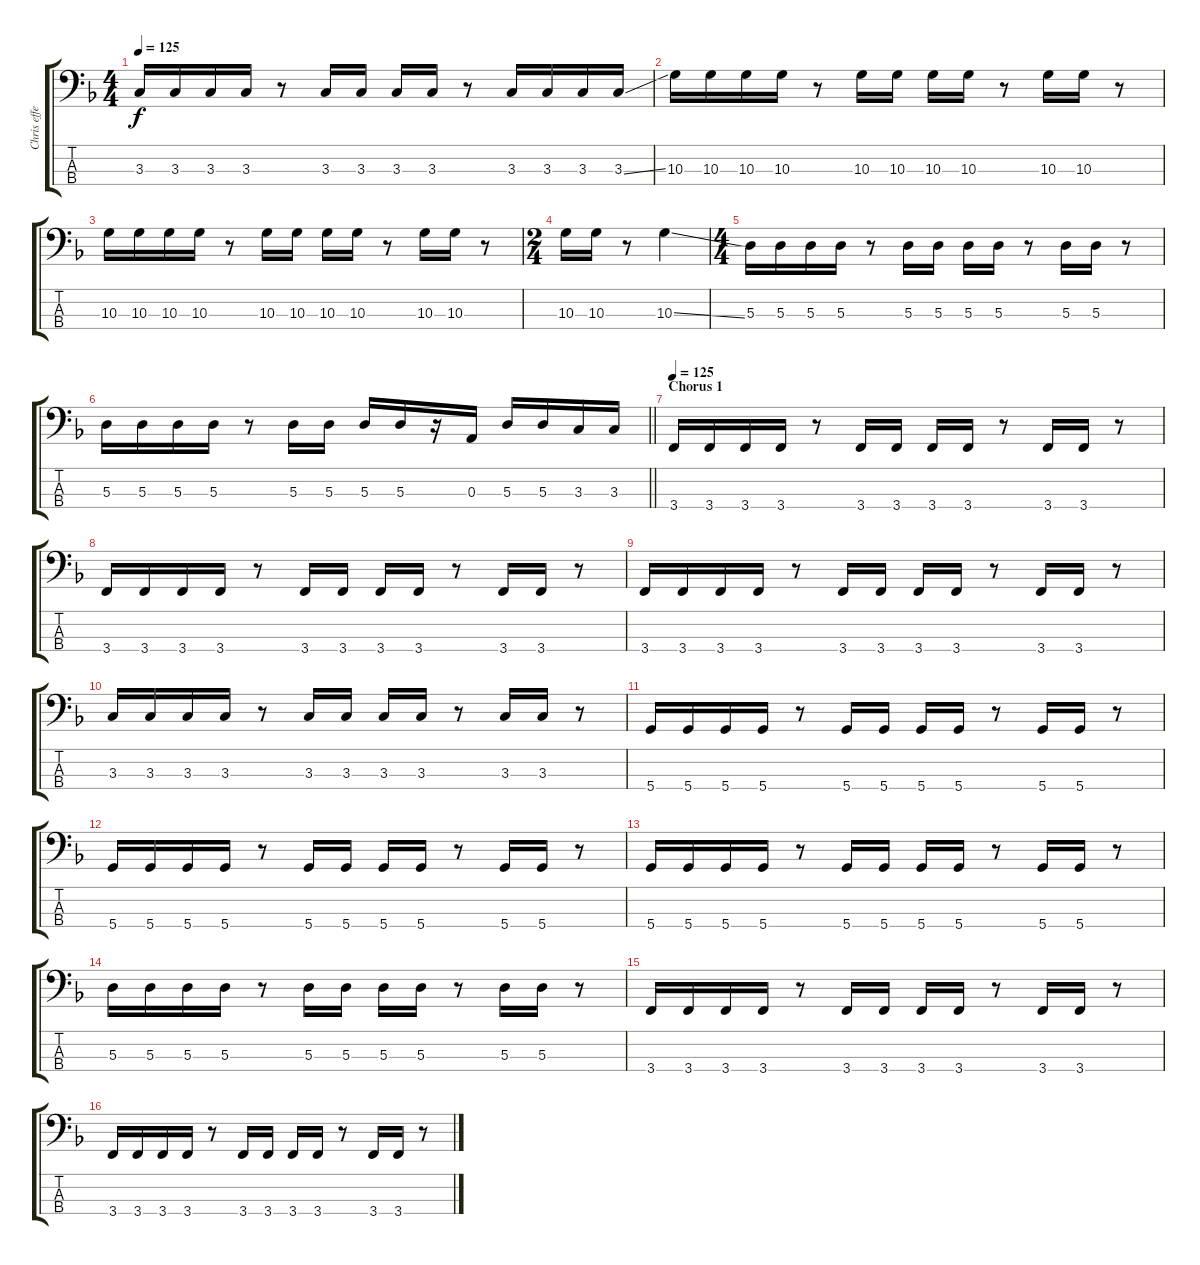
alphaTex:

\track ("Chris effects" "Chris effe") {instrument distortionguitar}
\staff {score tabs}
\tuning (G2 D2 A1 D1) {hide}
\ts (4 4)
\tempo 125
\clef f4
\ks f
3.3.16{dy f} 3.3.16 3.3.16 3.3.16 r.8 3.3.16 3.3.16 3.3.16 3.3.16 r.8 3.3.16 3.3.16 3.3.16 3.3{ss}.16 |
10.3.16 10.3.16 10.3.16 10.3.16 r.8 10.3.16 10.3.16 10.3.16 10.3.16 r.8 10.3.16 10.3.16 r.8 |
10.3.16 10.3.16 10.3.16 10.3.16 r.8 10.3.16 10.3.16 10.3.16 10.3.16 r.8 10.3.16 10.3.16 r.8 |
\ts (2 4)
10.3.16 10.3.16 r.8 10.3{ss}.4 |
\ts (4 4)
5.3.16 5.3.16 5.3.16 5.3.16 r.8 5.3.16 5.3.16 5.3.16 5.3.16 r.8 5.3.16 5.3.16 r.8 |
\barLineRight lightlight
5.3.16 5.3.16 5.3.16 5.3.16 r.8 5.3.16 5.3.16 5.3.16 5.3.16 r.16 0.3.16 5.3.16 5.3.16 3.3.16 3.3.16 |
\section ("" "Chorus 1")
\tempo 125
3.4.16 3.4.16 3.4.16 3.4.16 r.8 3.4.16 3.4.16 3.4.16 3.4.16 r.8 3.4.16 3.4.16 r.8 |
3.4.16 3.4.16 3.4.16 3.4.16 r.8 3.4.16 3.4.16 3.4.16 3.4.16 r.8 3.4.16 3.4.16 r.8 |
3.4.16 3.4.16 3.4.16 3.4.16 r.8 3.4.16 3.4.16 3.4.16 3.4.16 r.8 3.4.16 3.4.16 r.8 |
3.3.16 3.3.16 3.3.16 3.3.16 r.8 3.3.16 3.3.16 3.3.16 3.3.16 r.8 3.3.16 3.3.16 r.8 |
5.4.16 5.4.16 5.4.16 5.4.16 r.8 5.4.16 5.4.16 5.4.16 5.4.16 r.8 5.4.16 5.4.16 r.8 |
5.4.16 5.4.16 5.4.16 5.4.16 r.8 5.4.16 5.4.16 5.4.16 5.4.16 r.8 5.4.16 5.4.16 r.8 |
5.4.16 5.4.16 5.4.16 5.4.16 r.8 5.4.16 5.4.16 5.4.16 5.4.16 r.8 5.4.16 5.4.16 r.8 |
5.3.16 5.3.16 5.3.16 5.3.16 r.8 5.3.16 5.3.16 5.3.16 5.3.16 r.8 5.3.16 5.3.16 r.8 |
3.4.16 3.4.16 3.4.16 3.4.16 r.8 3.4.16 3.4.16 3.4.16 3.4.16 r.8 3.4.16 3.4.16 r.8 |
3.4.16 3.4.16 3.4.16 3.4.16 r.8 3.4.16 3.4.16 3.4.16 3.4.16 r.8 3.4.16 3.4.16 r.8
